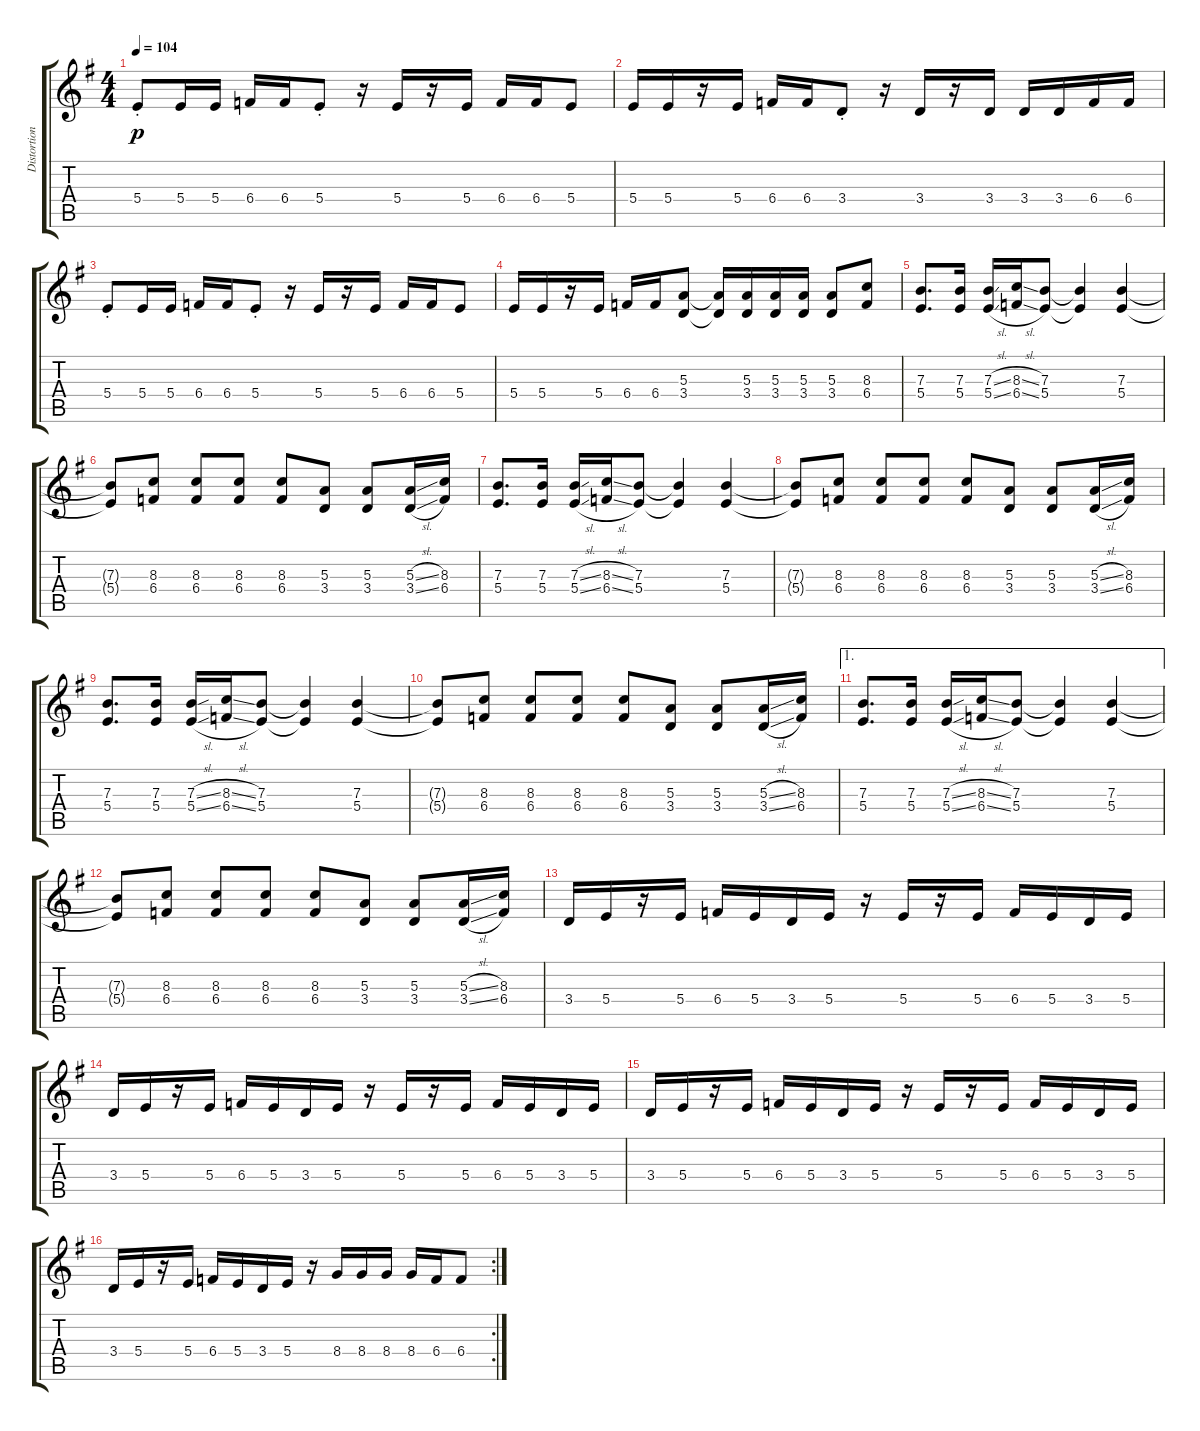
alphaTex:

\track ("Distortion" "Distortion") {instrument distortionguitar}
\staff {score tabs}
\tuning (Db4 Ab3 E3 B2 Gb2 B1) {hide}
\ts (4 4)
\tempo 104
\clef g2
\ks g
5.4{st}.8{dy p} 5.4.16 5.4.16 6.4.16 6.4.16 5.4{st}.8 r.16 5.4.16 r.16 5.4.16 6.4.16 6.4.16 5.4.8 |
5.4.16 5.4.16 r.16 5.4.16 6.4.16 6.4.16 3.4{st}.8 r.16 3.4.16 r.16 3.4.16 3.4.16 3.4.16 6.4.16 6.4.16 |
5.4{st}.8 5.4.16 5.4.16 6.4.16 6.4.16 5.4{st}.8 r.16 5.4.16 r.16 5.4.16 6.4.16 6.4.16 5.4.8 |
5.4.16 5.4.16 r.16 5.4.16 6.4.16 6.4.16 (5.3 3.4).8 (5.3{t} 3.4{t}).16 (5.3 3.4).16 (5.3 3.4).16 (5.3 3.4).16 (5.3 3.4).8 (8.3 6.4).8 |
(7.3 5.4).8{d} (7.3 5.4).16 (7.3{sl} 5.4{sl}).16 (8.3{sl} 6.4{sl}).16 (7.3 5.4).8 (7.3{t} 5.4{t}).4 (7.3 5.4).4 |
(7.3{t} 5.4{t}).8 (8.3 6.4).8 (8.3 6.4).8 (8.3 6.4).8 (8.3 6.4).8 (5.3 3.4).8 (5.3 3.4).8 (5.3{sl} 3.4{sl}).16 (8.3 6.4).16 |
(7.3 5.4).8{d} (7.3 5.4).16 (7.3{sl} 5.4{sl}).16 (8.3{sl} 6.4{sl}).16 (7.3 5.4).8 (7.3{t} 5.4{t}).4 (7.3 5.4).4 |
(7.3{t} 5.4{t}).8 (8.3 6.4).8 (8.3 6.4).8 (8.3 6.4).8 (8.3 6.4).8 (5.3 3.4).8 (5.3 3.4).8 (5.3{sl} 3.4{sl}).16 (8.3 6.4).16 |
(7.3 5.4).8{d} (7.3 5.4).16 (7.3{sl} 5.4{sl}).16 (8.3{sl} 6.4{sl}).16 (7.3 5.4).8 (7.3{t} 5.4{t}).4 (7.3 5.4).4 |
(7.3{t} 5.4{t}).8 (8.3 6.4).8 (8.3 6.4).8 (8.3 6.4).8 (8.3 6.4).8 (5.3 3.4).8 (5.3 3.4).8 (5.3{sl} 3.4{sl}).16 (8.3 6.4).16 |
\ae 1
(7.3 5.4).8{d} (7.3 5.4).16 (7.3{sl} 5.4{sl}).16 (8.3{sl} 6.4{sl}).16 (7.3 5.4).8 (7.3{t} 5.4{t}).4 (7.3 5.4).4 |
(7.3{t} 5.4{t}).8 (8.3 6.4).8 (8.3 6.4).8 (8.3 6.4).8 (8.3 6.4).8 (5.3 3.4).8 (5.3 3.4).8 (5.3{sl} 3.4{sl}).16 (8.3 6.4).16 |
3.4.16 5.4.16 r.16 5.4.16 6.4.16 5.4.16 3.4.16 5.4.16 r.16 5.4.16 r.16 5.4.16 6.4.16 5.4.16 3.4.16 5.4.16 |
3.4.16 5.4.16 r.16 5.4.16 6.4.16 5.4.16 3.4.16 5.4.16 r.16 5.4.16 r.16 5.4.16 6.4.16 5.4.16 3.4.16 5.4.16 |
3.4.16 5.4.16 r.16 5.4.16 6.4.16 5.4.16 3.4.16 5.4.16 r.16 5.4.16 r.16 5.4.16 6.4.16 5.4.16 3.4.16 5.4.16 |
\rc 2
3.4.16 5.4.16 r.16 5.4.16 6.4.16 5.4.16 3.4.16 5.4.16 r.16 8.4.16 8.4.16 8.4.16 8.4.16 6.4.16 6.4.8
